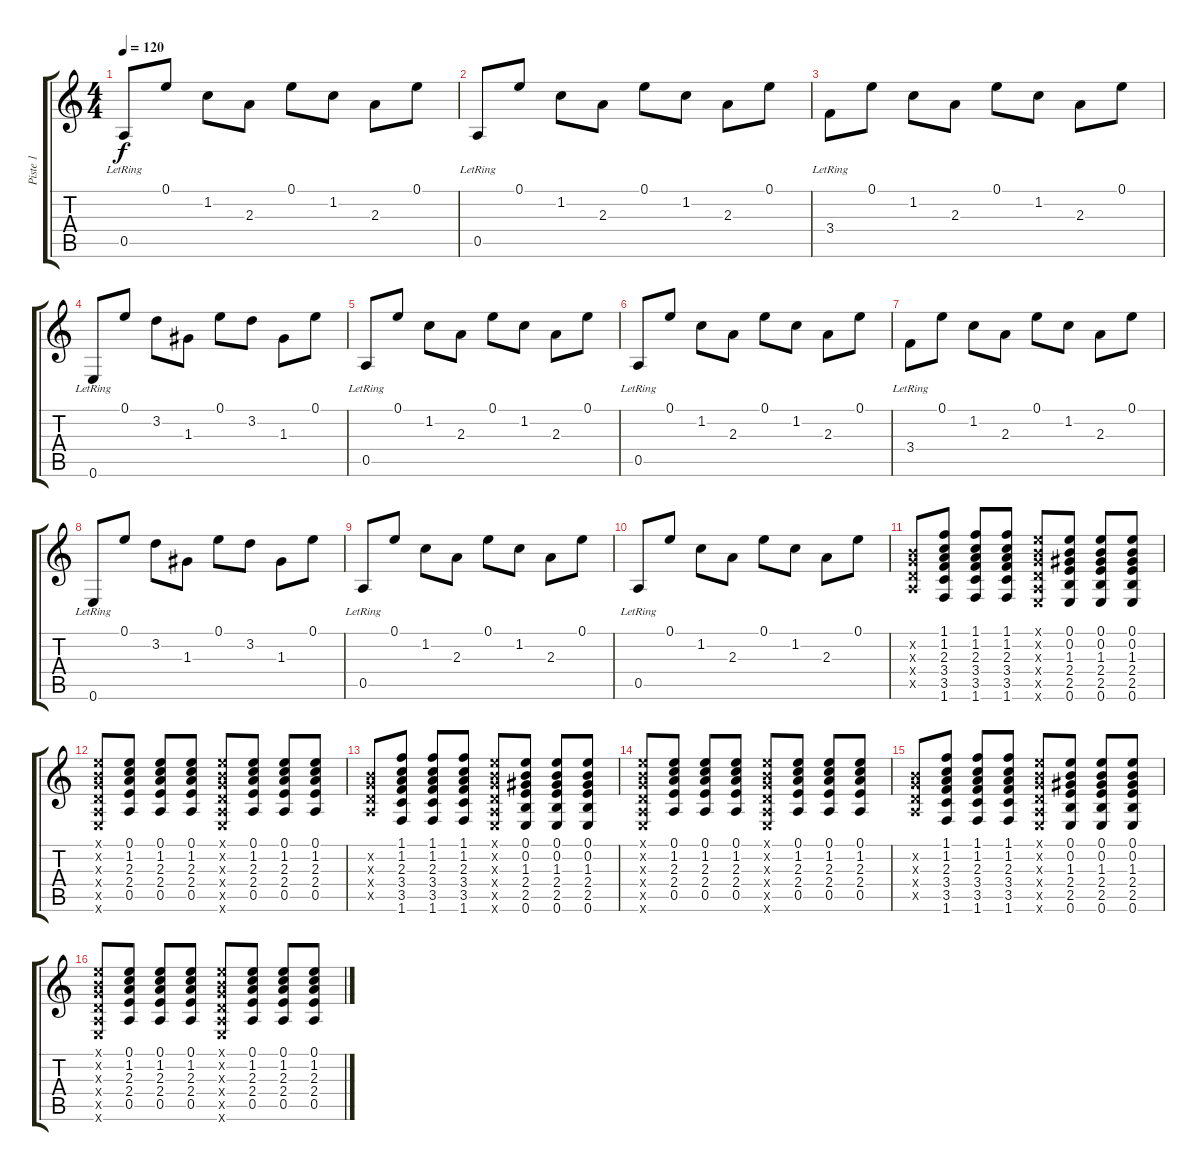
\track ("Piste 1" "Piste 1") {instrument electricguitarjazz}
\staff {score tabs}
\tuning (E4 B3 G3 D3 A2 E2) {hide}
\ts (4 4)
\tempo 120
\clef g2
\ks c
0.5{lr}.8{dy f} 0.1.8 1.2.8 2.3.8 0.1.8 1.2.8 2.3.8 0.1.8 |
0.5{lr}.8 0.1.8 1.2.8 2.3.8 0.1.8 1.2.8 2.3.8 0.1.8 |
3.4{lr}.8 0.1.8 1.2.8 2.3.8 0.1.8 1.2.8 2.3.8 0.1.8 |
0.6{lr}.8 0.1.8 3.2.8 1.3.8 0.1.8 3.2.8 1.3.8 0.1.8 |
0.5{lr}.8 0.1.8 1.2.8 2.3.8 0.1.8 1.2.8 2.3.8 0.1.8 |
0.5{lr}.8 0.1.8 1.2.8 2.3.8 0.1.8 1.2.8 2.3.8 0.1.8 |
3.4{lr}.8 0.1.8 1.2.8 2.3.8 0.1.8 1.2.8 2.3.8 0.1.8 |
0.6{lr}.8 0.1.8 3.2.8 1.3.8 0.1.8 3.2.8 1.3.8 0.1.8 |
0.5{lr}.8 0.1.8 1.2.8 2.3.8 0.1.8 1.2.8 2.3.8 0.1.8 |
0.5{lr}.8 0.1.8 1.2.8 2.3.8 0.1.8 1.2.8 2.3.8 0.1.8 |
(0.2{x} 0.3{x} 0.4{x} 0.5{x}).8 (1.1 1.2 2.3 3.4 3.5 1.6).8 (1.1 1.2 2.3 3.4 3.5 1.6).8 (1.1 1.2 2.3 3.4 3.5 1.6).8 (0.1{x} 0.2{x} 0.3{x} 0.4{x} 0.5{x} 0.6{x}).8 (0.1 0.2 1.3 2.4 2.5 0.6).8 (0.1 0.2 1.3 2.4 2.5 0.6).8 (0.1 0.2 1.3 2.4 2.5 0.6).8 |
(0.1{x} 0.2{x} 0.3{x} 0.4{x} 0.5{x} 0.6{x}).8 (0.1 1.2 2.3 2.4 0.5).8 (0.1 1.2 2.3 2.4 0.5).8 (0.1 1.2 2.3 2.4 0.5).8 (0.1{x} 0.2{x} 0.3{x} 0.4{x} 0.5{x} 0.6{x}).8 (0.1 1.2 2.3 2.4 0.5).8 (0.1 1.2 2.3 2.4 0.5).8 (0.1 1.2 2.3 2.4 0.5).8 |
(0.2{x} 0.3{x} 0.4{x} 0.5{x}).8 (1.1 1.2 2.3 3.4 3.5 1.6).8 (1.1 1.2 2.3 3.4 3.5 1.6).8 (1.1 1.2 2.3 3.4 3.5 1.6).8 (0.1{x} 0.2{x} 0.3{x} 0.4{x} 0.5{x} 0.6{x}).8 (0.1 0.2 1.3 2.4 2.5 0.6).8 (0.1 0.2 1.3 2.4 2.5 0.6).8 (0.1 0.2 1.3 2.4 2.5 0.6).8 |
(0.1{x} 0.2{x} 0.3{x} 0.4{x} 0.5{x} 0.6{x}).8 (0.1 1.2 2.3 2.4 0.5).8 (0.1 1.2 2.3 2.4 0.5).8 (0.1 1.2 2.3 2.4 0.5).8 (0.1{x} 0.2{x} 0.3{x} 0.4{x} 0.5{x} 0.6{x}).8 (0.1 1.2 2.3 2.4 0.5).8 (0.1 1.2 2.3 2.4 0.5).8 (0.1 1.2 2.3 2.4 0.5).8 |
(0.2{x} 0.3{x} 0.4{x} 0.5{x}).8 (1.1 1.2 2.3 3.4 3.5 1.6).8 (1.1 1.2 2.3 3.4 3.5 1.6).8 (1.1 1.2 2.3 3.4 3.5 1.6).8 (0.1{x} 0.2{x} 0.3{x} 0.4{x} 0.5{x} 0.6{x}).8 (0.1 0.2 1.3 2.4 2.5 0.6).8 (0.1 0.2 1.3 2.4 2.5 0.6).8 (0.1 0.2 1.3 2.4 2.5 0.6).8 |
(0.1{x} 0.2{x} 0.3{x} 0.4{x} 0.5{x} 0.6{x}).8 (0.1 1.2 2.3 2.4 0.5).8 (0.1 1.2 2.3 2.4 0.5).8 (0.1 1.2 2.3 2.4 0.5).8 (0.1{x} 0.2{x} 0.3{x} 0.4{x} 0.5{x} 0.6{x}).8 (0.1 1.2 2.3 2.4 0.5).8 (0.1 1.2 2.3 2.4 0.5).8 (0.1 1.2 2.3 2.4 0.5).8
